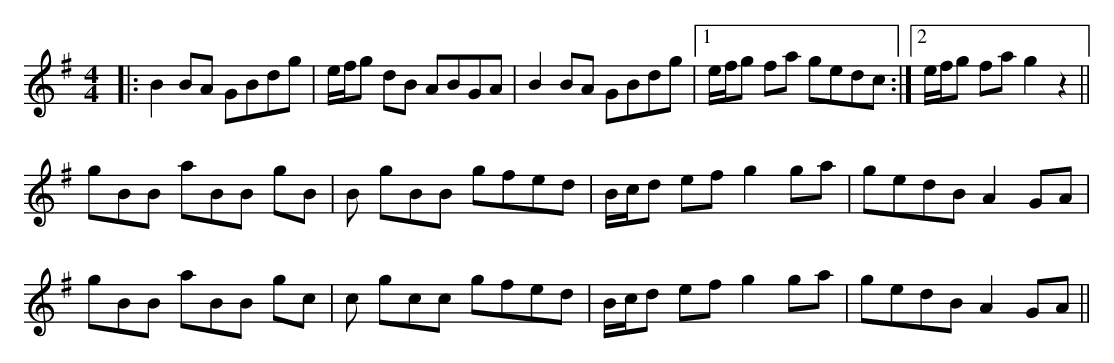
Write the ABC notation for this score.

X:1
M:4/4
K:G
|:B2BA GBdg|e/f/g dB ABGA|B2BA GBdg|1 e/f/g fa gedc:|2 e/f/g fa g2z2||
gBB aBB gB|B gBB gfed|B/c/d ef g2ga|gedB A2GA|
gBB aBB gc|c gcc gfed|B/c/d ef g2ga|gedB A2GA||
